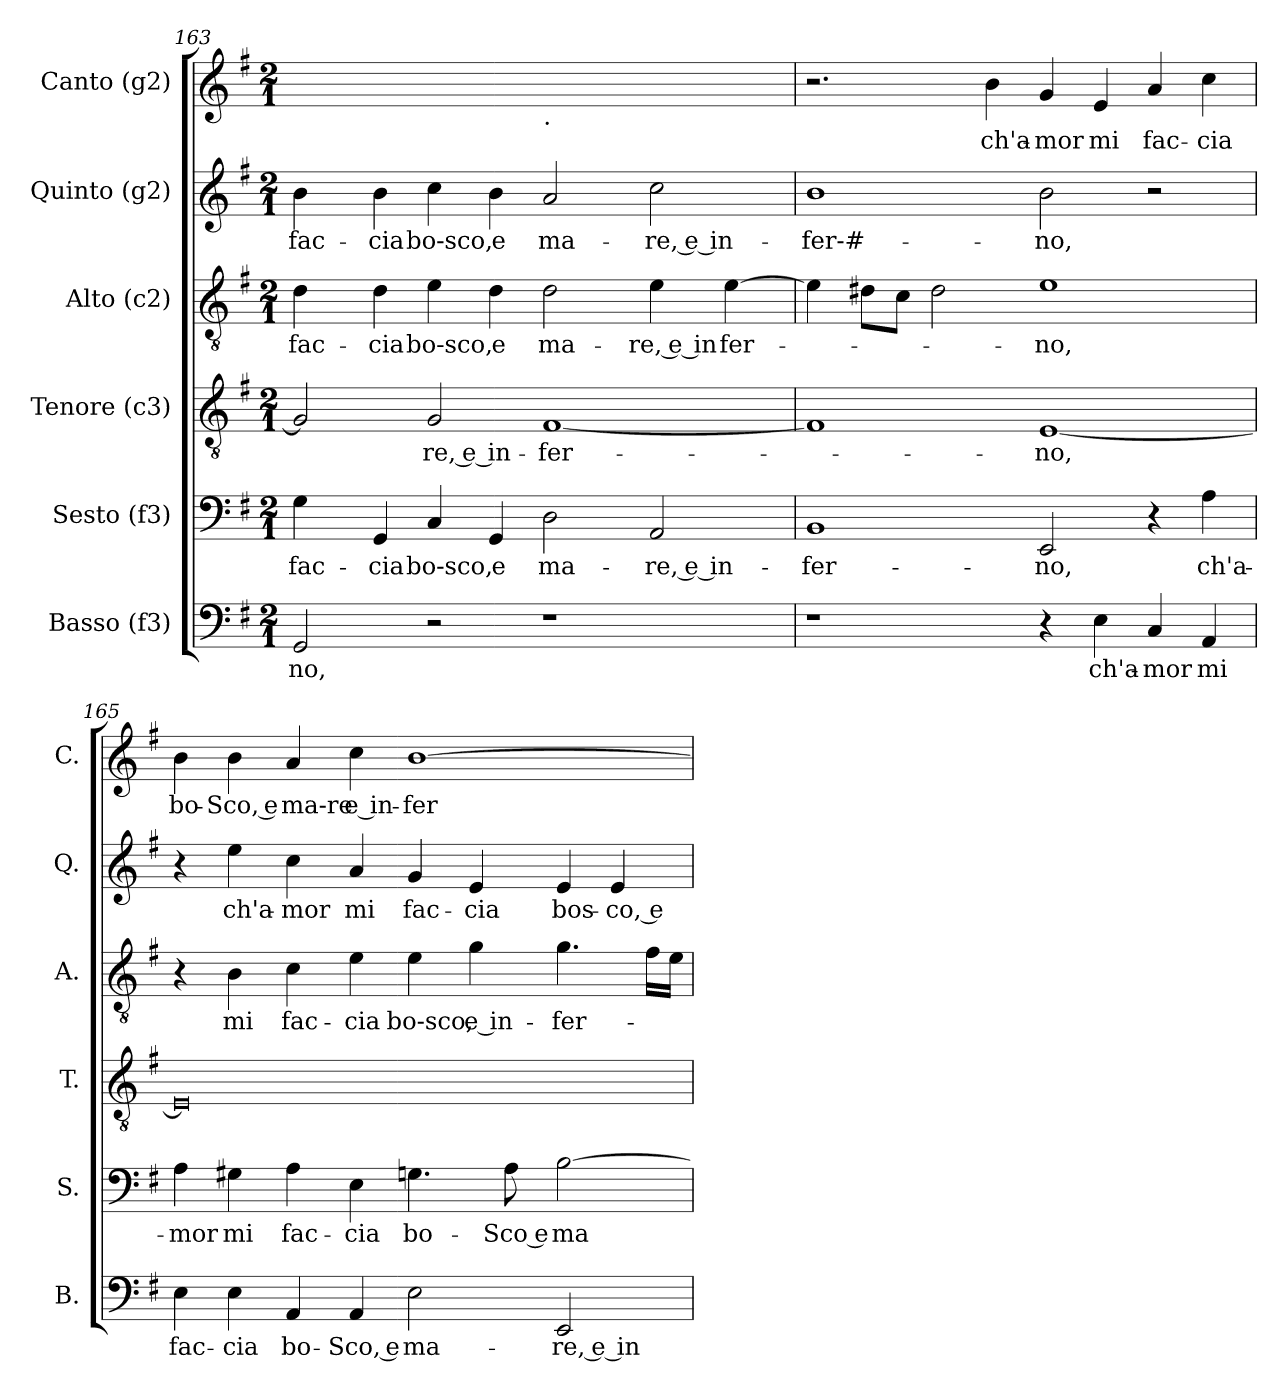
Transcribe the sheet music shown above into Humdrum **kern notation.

**kern	**text	**kern	**text	**kern	**text	**kern	**text	**kern	**text	**kern	**text
*part6	*part6	*part5	*part5	*part4	*part4	*part3	*part3	*part2	*part2	*part1	*part1
*staff6	*staff6	*staff5	*staff5	*staff4	*staff4	*staff3	*staff3	*staff2	*staff2	*staff1	*staff1
*I"Basso (f3)	*	*I"Sesto (f3)	*	*I"Tenore (c3)	*	*I"Alto (c2)	*	*I"Quinto (g2)	*	*I"Canto (g2)	*
*I'B.	*	*I'S.	*	*I'T.	*	*I'A.	*	*I'Q.	*	*I'C.	*
!!LO:LB:g=z
*clefF4	*	*clefF4	*	*clefGv2	*	*clefGv2	*	*clefG2	*	*clefG2	*
*k[f#]	*	*k[f#]	*	*k[f#]	*	*k[f#]	*	*k[f#]	*	*k[f#]	*
*G:	*	*G:	*	*G:	*	*G:	*	*G:	*	*G:	*
*M2/1	*	*M2/1	*	*M2/1	*	*M2/1	*	*M2/1	*	*M2/1	*
=163	=163	=163	=163	=163	=163	=163	=163	=163	=163	=163	=163
!	!LO:LY:b:cj	!	!LO:LY:b:cj	!	!	!	!LO:LY:b:cj	!	!LO:LY:b:cj	!	!
*	*	*	*	*^	*	*	*	*	*	*	*
2GG/	-no,	4G\	fac-	2G/]	8ryy	.	4d\	fac-	4b\	fac-	1ryy	.
.	.	.	.	.	32ryy	.	.	.	.	.	.	.
.	.	.	.	.	1ryy	.	.	.	.	.	.	.
!	!	!	!LO:LY:b:cj	!	!	!	!	!LO:LY:b:cj	!	!LO:LY:b:cj	!	!
.	.	4GG/	-cia	.	.	.	4d\	-cia	4b\	-cia	.	.
!	!	!	!LO:LY:b	!	!	!LO:LY:b:rj	!	!LO:LY:b	!	!LO:LY:b	!	!
2r	.	4C/	bo-sco,	2G/	.	-re, e in-	4e\	bo-sco,	4cc\	bo-sco,	.	.
!	!	!	!LO:LY:b	!	!	!	!	!LO:LY:b	!	!LO:LY:b	!	!
.	.	4GG/	e	.	.	.	4d\	e	4b\	e	.	.
!	!	!	!	!	!	!	!	!	!	!	!LO:TX:b:t=.	!
!	!	!	!LO:LY:b:cj	!	!	!LO:LY:b:cj	!	!LO:LY:b:cj	!	!LO:LY:b:cj	!	!
1r	.	2D\	ma-	[<1F#	.	-fer-	2d\	ma-	2a/	ma-	1ryy	.
.	.	.	.	.	2ryy	.	.	.	.	.	.	.
!	!	!	!LO:LY:b:rj	!	!	!	!	!LO:LY:b:rj	!	!LO:LY:b:rj	!	!
.	.	2AA/	-re, e in-	.	.	.	4e\	-re, e in	2cc\	-re, e in-	.	.
.	.	.	.	.	4ryy	.	.	.	.	.	.	.
!	!	!	!	!	!	!	!	!LO:LY:b:cj	!	!	!	!
.	.	.	.	.	.	.	[>4e\	fer-	.	.	.	.
.	.	.	.	.	16.ryy	.	.	.	.	.	.	.
=164	=164	=164	=164	=164	=164	=164	=164	=164	=164	=164	=164	=164
!	!	!	!LO:LY:b:cj	!	!	!	!	!	!	!LO:LY:b:cj	!	!
*	*	*	*	*v	*v	*	*	*	*	*	*	*
1r	.	1BB	-fer-	1F#]	.	4e\]	.	1b	-fer-#-	2.r	.
.	.	.	.	.	.	8d#X\L	.	.	.	.	.
.	.	.	.	.	.	8c\J	.	.	.	.	.
.	.	.	.	.	.	2d#\	.	.	.	.	.
!	!	!	!	!	!	!	!	!	!	!	!LO:LY:b
.	.	.	.	.	.	.	.	.	.	4b\	ch'a-
!	!	!	!LO:LY:b:cj	!	!LO:LY:b:cj	!	!LO:LY:b:cj	!	!LO:LY:b:cj	!	!LO:LY:b:rj
4r	.	2EE/	-no,	[>1E	-no,	1e	-no,	2b\	-no,	4g/	-mor
!	!LO:LY:b	!	!	!	!	!	!	!	!	!	!LO:LY:b:cj
4E\	ch'a-	.	.	.	.	.	.	.	.	4e/	mi
!	!LO:LY:b:rj	!	!	!	!	!	!	!	!	!	!LO:LY:b:cj
4C/	-mor	4r	.	.	.	.	.	2r	.	4a/	fac-
!	!LO:LY:b:cj	!	!LO:LY:b:cj	!	!	!	!	!	!	!	!LO:LY:b:cj
4AA/	mi	4A\	ch'a-	.	.	.	.	.	.	4cc\	-cia
!!LO:PB:g=z
=165	=165	=165	=165	=165	=165	=165	=165	=165	=165	=165	=165
!	!LO:LY:b:cj	!	!LO:LY:b:cj	!	!	!	!	!	!	!	!LO:LY:b:cj
4E\	fac-	4A\	-mor	0E]	.	4r	.	4r	.	4b\	bo-
!	!LO:LY:b:cj	!	!LO:LY:b:cj	!	!	!	!LO:LY:b:cj	!	!LO:LY:b	!	!LO:LY:b:cj
4E\	-cia	4G#X\	mi	.	.	4B\	mi	4ee\	ch'a-	4b\	-Sco, e
!	!LO:LY:b:cj	!	!LO:LY:b:cj	!	!	!	!LO:LY:b:cj	!	!LO:LY:b:rj	!	!LO:LY:b
4AA/	bo-	4A\	fac-	.	.	4c\	fac-	4cc\	-mor	4a/	ma-re
!	!LO:LY:b:cj	!	!LO:LY:b:cj	!	!	!	!LO:LY:b:cj	!	!LO:LY:b:cj	!	!LO:LY:b:cj
4AA/	-Sco, e	4E\	-cia	.	.	4e\	-cia	4a/	mi	4cc\	e in-
!	!LO:LY:b:cj	!	!LO:LY:b:cj	!	!	!	!LO:LY:b	!	!LO:LY:b:cj	!	!LO:LY:b:cj
2E\	ma-	4.G\	bo-	.	.	4e\	bo-sco,	4g/	fac-	[>1b	-fer-
!	!	!	!	!	!	!	!LO:LY:b	!	!LO:LY:b:cj	!	!
.	.	.	.	.	.	4g\	e in-	4e/	-cia	.	.
!	!	!	!LO:LY:b:rj	!	!	!	!	!	!	!	!
.	.	8A\	-Sco e	.	.	.	.	.	.	.	.
!	!LO:LY:b:rj	!	!LO:LY:b	!	!	!	!LO:LY:b:cj	!	!LO:LY:b:cj	!	!
2EE/	-re, e in-	[>2B\	ma-	.	.	4.g\	-fer-	4e/	bos-	.	.
!	!	!	!	!	!	!	!	!	!LO:LY:b:rj	!	!
.	.	.	.	.	.	.	.	4e/	-co, e	.	.
.	.	.	.	.	.	16f#\L	.	.	.	.	.
.	.	.	.	.	.	16e\J	.	.	.	.	.
=	=	=	=	=	=	=	=	=	=	=	=
*-	*-	*-	*-	*-	*-	*-	*-	*-	*-	*-	*-
